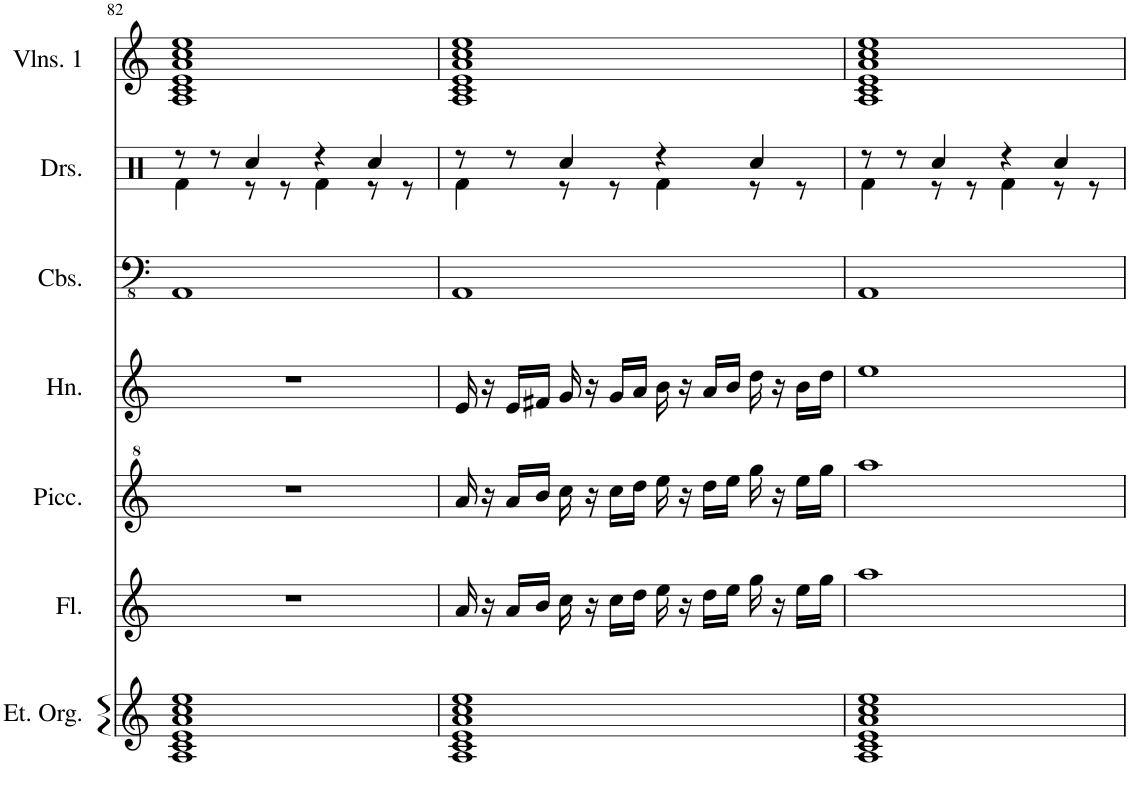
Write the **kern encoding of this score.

**kern	**kern	**kern	**kern	**kern	**kern	**kern
*part7	*part6	*part5	*part4	*part3	*part2	*part1
*staff7	*staff6	*staff5	*staff4	*staff3	*staff2	*staff1
*I"Electronic Organ	*I"Flute	*I"Piccolo	*I"Horn	*I"Contrabasses	*I"Drumset	*I"Violins 1
*I'Et. Org.	*I'Fl.	*I'Picc.	*I'Hn.	*I'Cbs.	*I'Drs.	*I'Vlns. 1
!!LO:PB:g=z
*clefG2	*clefG2	*clefG^2	*clefG2	*clefFv4	*clefX	*clefG2
*	*	*Trd-7c-12	*Trd4c7	*	*	*
*k[]	*k[]	*k[]	*k[]	*k[]	*k[]	*k[]
*M4/4	*M4/4	*M4/4	*M4/4	*M4/4	*M4/4	*M4/4
=82	=82	=82	=82	=82	=82	=82
*	*	*	*	*	*^	*
1A 1c 1e 1a 1cc 1ee	1r	1r	1r	1AAA	8r	4Rf\	1A 1c 1e 1a 1cc 1ee
.	.	.	.	.	8r	.	.
.	.	.	.	.	4Rcc/	8r	.
.	.	.	.	.	.	8r	.
.	.	.	.	.	4r	4Rf\	.
.	.	.	.	.	4Rcc/	8r	.
.	.	.	.	.	.	8r	.
=83	=83	=83	=83	=83	=83	=83	=83
1A 1c 1e 1a 1cc 1ee	16a/	16aa/	16e/	1AAA	8r	4Rf\	1A 1c 1e 1a 1cc 1ee
.	16r	16r	16r	.	.	.	.
.	16a/LL	16aa/LL	16e/LL	.	8r	.	.
.	16b/JJ	16bb/JJ	16f#X/JJ	.	.	.	.
.	16cc\	16ccc\	16g/	.	4Rcc/	8r	.
.	16r	16r	16r	.	.	.	.
.	16cc\LL	16ccc\LL	16g/LL	.	.	8r	.
.	16dd\JJ	16ddd\JJ	16a/JJ	.	.	.	.
.	16ee\	16eee\	16b\	.	4r	4Rf\	.
.	16r	16r	16r	.	.	.	.
.	16dd\LL	16ddd\LL	16a/LL	.	.	.	.
.	16ee\JJ	16eee\JJ	16b/JJ	.	.	.	.
.	16gg\	16ggg\	16dd\	.	4Rcc/	8r	.
.	16r	16r	16r	.	.	.	.
.	16ee\LL	16eee\LL	16b\LL	.	.	8r	.
.	16gg\JJ	16ggg\JJ	16dd\JJ	.	.	.	.
=84	=84	=84	=84	=84	=84	=84	=84
1A 1c 1e 1a 1cc 1ee	1aa	1aaa	1ee	1AAA	8r	4Rf\	1A 1c 1e 1a 1cc 1ee
.	.	.	.	.	8r	.	.
.	.	.	.	.	4Rcc/	8r	.
.	.	.	.	.	.	8r	.
.	.	.	.	.	4r	4Rf\	.
.	.	.	.	.	4Rcc/	8r	.
.	.	.	.	.	.	8r	.
*	*	*	*	*	*v	*v	*
=	=	=	=	=	=	=
*-	*-	*-	*-	*-	*-	*-
